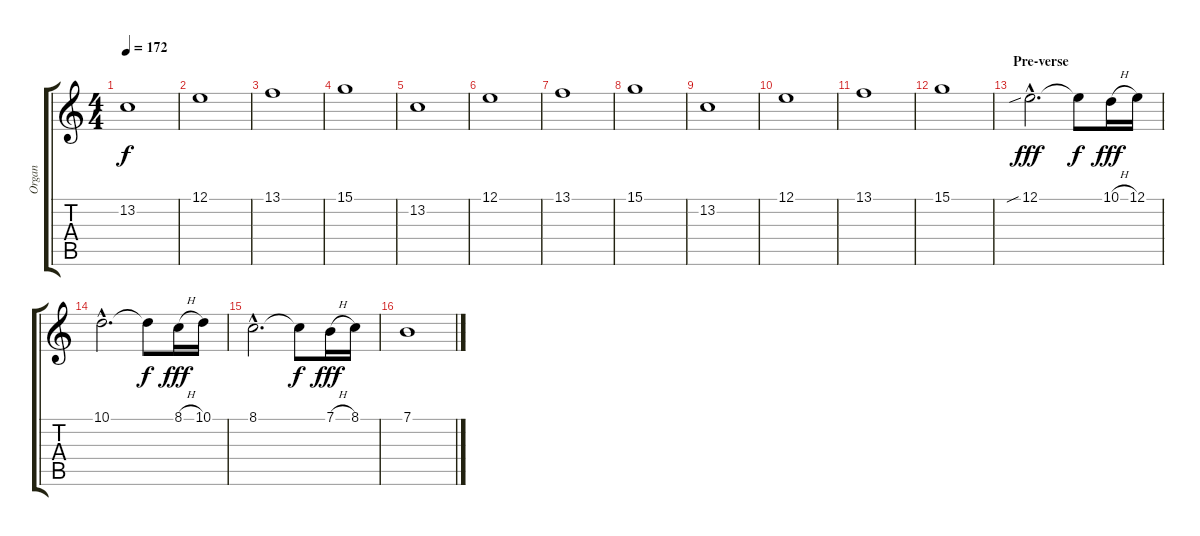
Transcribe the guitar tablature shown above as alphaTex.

\track ("Organ" "Organ") {instrument drawbarorgan}
\staff {score tabs}
\tuning (E4 B3 G3 D3 A2 E2) {hide}
\ts (4 4)
\tempo 172
\clef g2
\ks c
13.2.1{dy f} |
12.1.1 |
13.1.1 |
15.1.1 |
13.2.1 |
12.1.1 |
13.1.1 |
15.1.1 |
13.2.1 |
12.1.1 |
13.1.1 |
15.1.1 |
\section ("" "Pre-verse")
12.1{sib hac}.2{d dy fff} 12.1{t}.8{dy f} 10.1{h}.16{dy fff} 12.1.16 |
10.1{hac}.2{d} 10.1{t}.8{dy f} 8.1{h}.16{dy fff} 10.1.16 |
8.1{hac}.2{d} 8.1{t}.8{dy f} 7.1{h}.16{dy fff} 8.1.16 |
7.1.1
